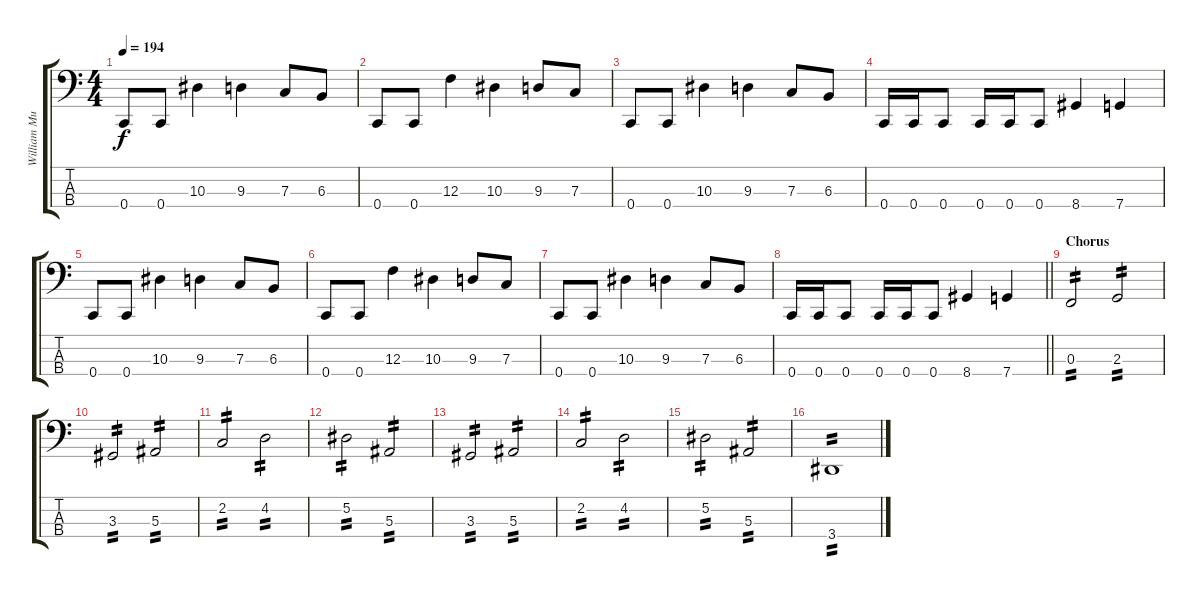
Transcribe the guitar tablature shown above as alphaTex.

\track ("William Murderface (Bass)" "William Mu") {instrument electricbasspick}
\staff {score tabs}
\tuning (Eb2 Bb1 F1 C1) {hide}
\ts (4 4)
\tempo 194
\clef f4
\ks c
0.4.8{dy f} 0.4.8 10.3.4 9.3.4 7.3.8 6.3.8 |
0.4.8 0.4.8 12.3.4 10.3.4 9.3.8 7.3.8 |
0.4.8 0.4.8 10.3.4 9.3.4 7.3.8 6.3.8 |
0.4.16 0.4.16 0.4.8 0.4.16 0.4.16 0.4.8 8.4.4 7.4.4 |
0.4.8 0.4.8 10.3.4 9.3.4 7.3.8 6.3.8 |
0.4.8 0.4.8 12.3.4 10.3.4 9.3.8 7.3.8 |
0.4.8 0.4.8 10.3.4 9.3.4 7.3.8 6.3.8 |
\barLineRight lightlight
0.4.16 0.4.16 0.4.8 0.4.16 0.4.16 0.4.8 8.4.4 7.4.4 |
\section ("" "Chorus")
0.3.2{tp 2} 2.3.2{tp 2} |
3.3.2{tp 2} 5.3.2{tp 2} |
2.2.2{tp 2} 4.2.2{tp 2} |
5.2.2{tp 2} 5.3.2{tp 2} |
3.3.2{tp 2} 5.3.2{tp 2} |
2.2.2{tp 2} 4.2.2{tp 2} |
5.2.2{tp 2} 5.3.2{tp 2} |
3.4.1{tp 2}
